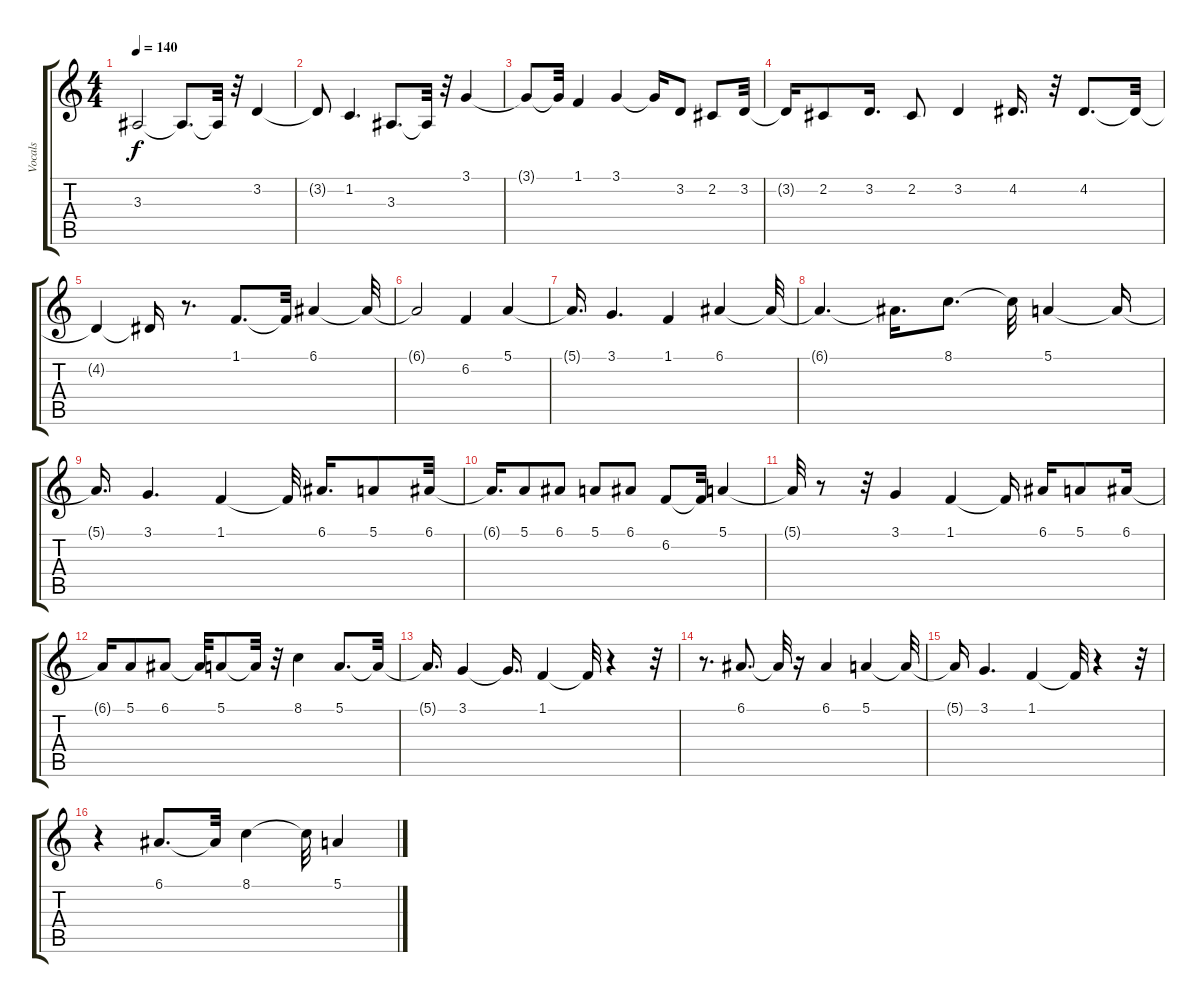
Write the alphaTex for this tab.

\track ("Vocals" "Vocals") {instrument tenorsax}
\staff {score tabs}
\tuning (E4 B3 G3 D3 A2 E2) {hide}
\ts (4 4)
\tempo 140
\clef g2
\ks c
3.3{t}.2{dy f} 3.3{t}.8{d} 3.3{t}.32 r.32 3.2.4 |
3.2{t}.8 1.2.4{d} 3.3.8{d} 3.3{t}.32 r.32 3.1.4 |
3.1{t}.8 3.1{t}.32 1.1.4 3.1.4 3.1{t}.16 3.2.8 2.2.8 3.2.32 |
3.2{t}.16 2.2.8 3.2.16{d} 2.2.8 3.2.4 4.2.16{d} r.32 4.2.8{d} 4.2{t}.32 |
4.2{t}.4 4.2{t}.16 r.8{d} 1.1.8{d} 1.1{t}.32 6.1.4 6.1{t}.32 |
6.1{t}.2 6.2.4 5.1.4 |
5.1{t}.16{d} 3.1.4{d} 1.1.4 6.1.4 6.1{t}.32 |
6.1{t}.4{d} 6.1{t}.16{d} 8.1.8{d} 8.1{t}.32 5.1.4 5.1{t}.16 |
5.1{t}.16{d} 3.1.4{d} 1.1.4 1.1{t}.32 6.1.16{d} 5.1.8 6.1.32 |
6.1{t}.16{d} 5.1.8 6.1.8 5.1.8 6.1.8 6.2.8 6.2{t}.32 5.1.4 |
5.1{t}.32 r.8 r.32 3.1.4 1.1.4 1.1{t}.16 6.1.16 5.1.8 6.1.16 |
6.1{t}.16 5.1.8 6.1.8 6.1{t}.32 5.1.8 5.1{t}.32 r.32 8.1.4 5.1.8{d} 5.1{t}.32 |
5.1{t}.16{d} 3.1.4 3.1{t}.16{d} 1.1.4 1.1{t}.32 r.4 r.32 |
r.8{d} 6.1.8{d} 6.1{t}.32 r.16 6.1.4 5.1.4 5.1{t}.32 |
5.1{t}.16 3.1.4{d} 1.1.4 1.1{t}.32 r.4 r.32 |
r.4 6.1.8{d} 6.1{t}.32 8.1.4 8.1{t}.32 5.1.4
